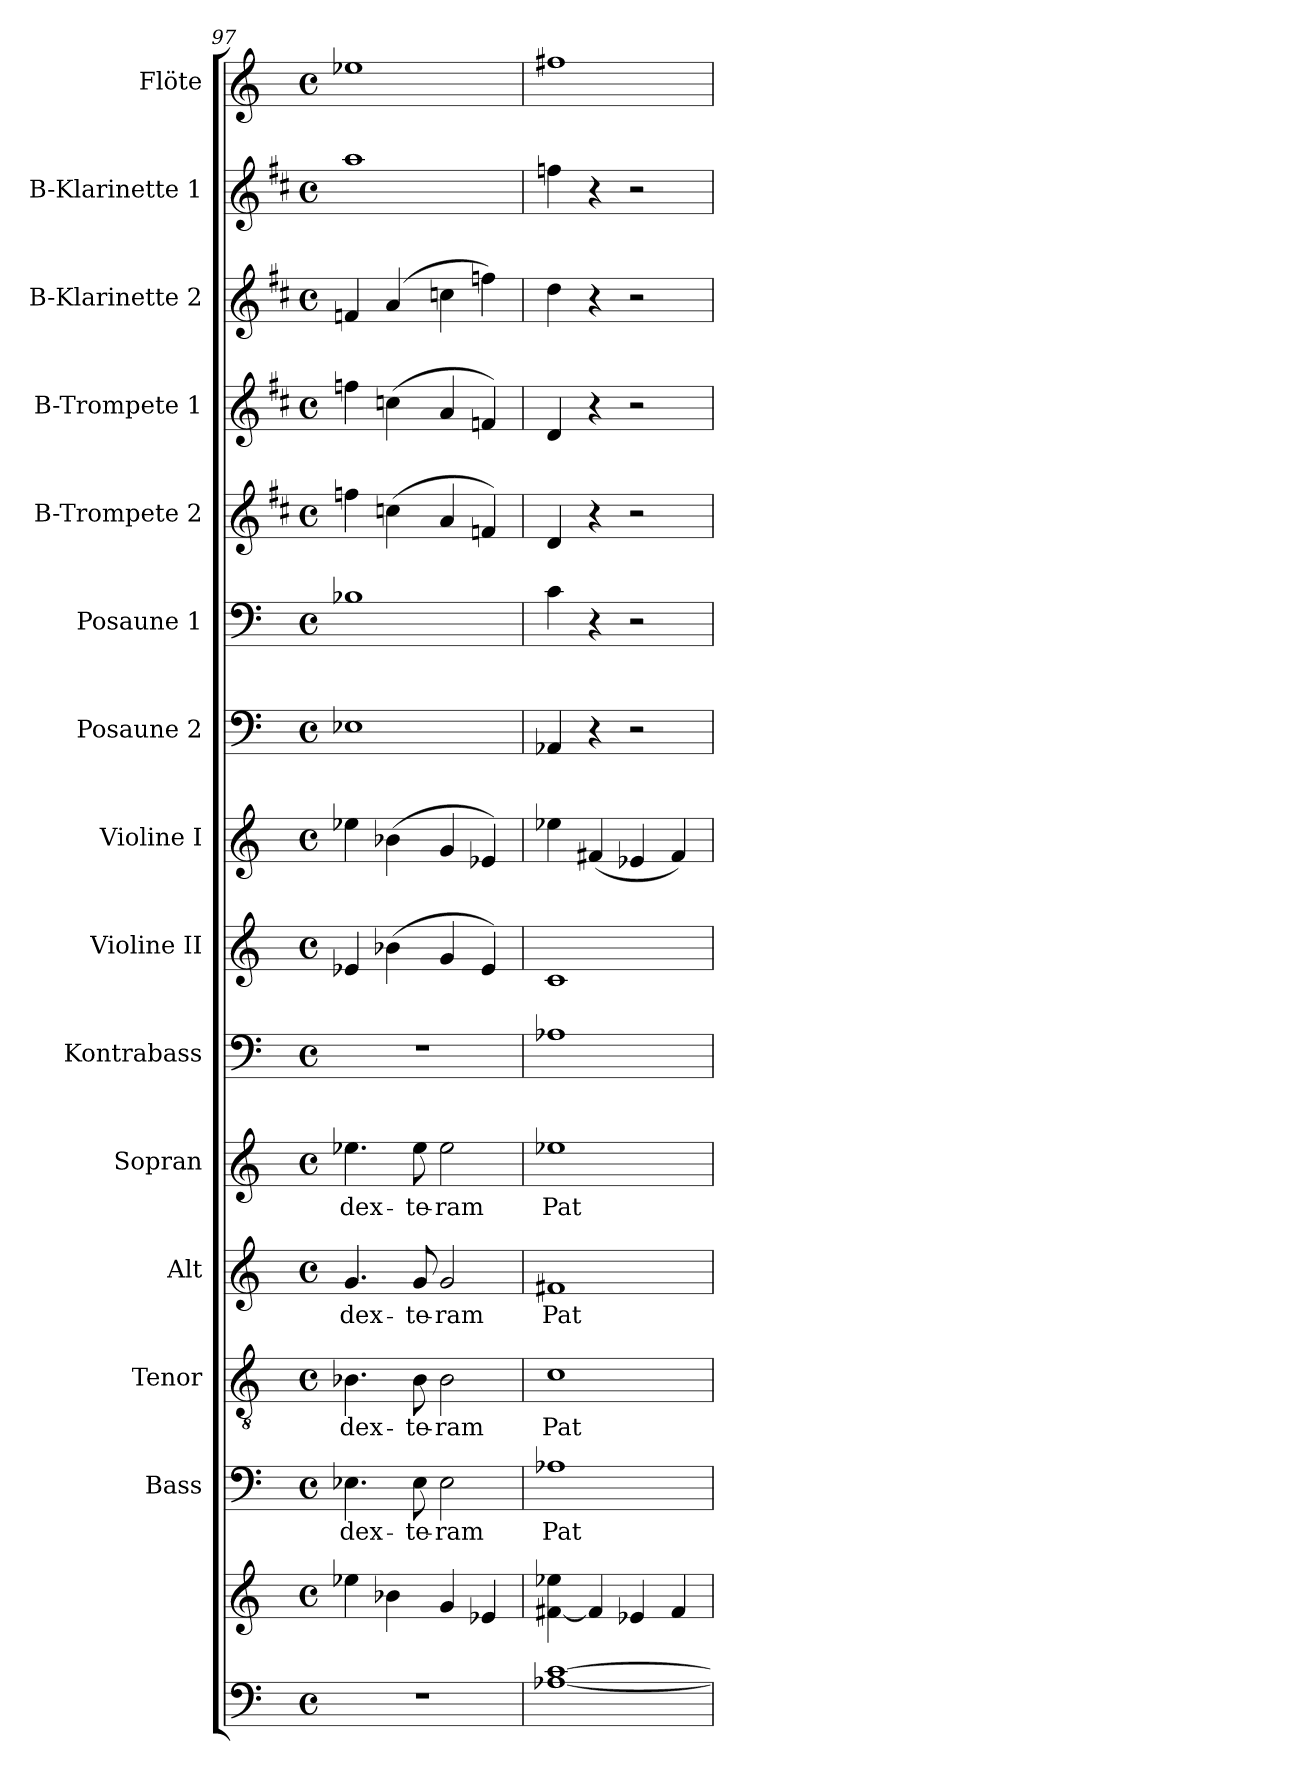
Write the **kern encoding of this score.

**kern	**kern	**kern	**text	**kern	**text	**kern	**text	**kern	**text	**kern	**kern	**kern	**kern	**kern	**kern	**kern	**kern	**kern	**kern
*part15	*part15	*part14	*part14	*part13	*part13	*part12	*part12	*part11	*part11	*part10	*part9	*part8	*part7	*part6	*part5	*part4	*part3	*part2	*part1
*staff16	*staff15	*staff14	*staff14	*staff13	*staff13	*staff12	*staff12	*staff11	*staff11	*staff10	*staff9	*staff8	*staff7	*staff6	*staff5	*staff4	*staff3	*staff2	*staff1
*	*	*I"Bass	*	*I"Tenor	*	*I"Alt	*	*I"Sopran	*	*I"Kontrabass	*I"Violine II	*I"Violine I	*I"Posaune 2	*I"Posaune 1	*I"B-Trompete 2	*I"B-Trompete 1	*I"B-Klarinette 2	*I"B-Klarinette 1	*I"Flöte
*	*	*I'B.	*	*I'T.	*	*I'A.	*	*I'S.	*	*I'Kb.	*I'Vl. II	*I'Vl. I	*I'Pos. 2	*I'Pos. 1	*I'B Trp. 2	*I'B Trp. 1	*I'B Kl. 2	*I'B Kl. 1	*I'Fl.
*clefF4	*clefG2	*clefF4	*	*clefGv2	*	*clefG2	*	*clefG2	*	*clefF4	*clefG2	*clefG2	*clefF4	*clefF4	*clefG2	*clefG2	*clefG2	*clefG2	*clefG2
*	*	*	*	*	*	*	*	*	*	*ITrd7c12	*	*	*	*	*ITrd1c2	*ITrd1c2	*ITrd1c2	*ITrd1c2	*
*k[]	*k[]	*k[]	*	*k[]	*	*k[]	*	*k[]	*	*k[]	*k[]	*k[]	*k[]	*k[]	*k[]	*k[]	*k[]	*k[]	*k[]
*C:	*C:	*C:	*	*C:	*	*C:	*	*C:	*	*C:	*C:	*C:	*C:	*C:	*C:	*C:	*C:	*C:	*C:
*M4/4	*M4/4	*M4/4	*	*M4/4	*	*M4/4	*	*M4/4	*	*M4/4	*M4/4	*M4/4	*M4/4	*M4/4	*M4/4	*M4/4	*M4/4	*M4/4	*M4/4
*met(c)	*met(c)	*met(c)	*	*met(c)	*	*met(c)	*	*met(c)	*	*met(c)	*met(c)	*met(c)	*met(c)	*met(c)	*met(c)	*met(c)	*met(c)	*met(c)	*met(c)
=97	=97	=97	=97	=97	=97	=97	=97	=97	=97	=97	=97	=97	=97	=97	=97	=97	=97	=97	=97
!	!	!	!LO:LY:b	!	!LO:LY:b	!	!LO:LY:b	!	!LO:LY:b	!	!	!	!	!	!	!	!	!	!
1r	4ee-X\	4.E-X\	dex-	4.B-X\	dex-	4.g/	dex-	4.ee-X\	dex-	1r	4e-X/	4ee-X\	1E-X	1B-X	4ee-X\	4ee-X\	4e-X/	1gg	1ee-X
.	4b-X\	.	.	.	.	.	.	.	.	.	(>4b-X\	(>4b-X\	.	.	(>4b-X\	(>4b-X\	(4g/	.	.
!	!	!	!LO:LY:b	!	!LO:LY:b	!	!LO:LY:b	!	!LO:LY:b	!	!	!	!	!	!	!	!	!	!
.	.	8E-\	-te-	8B-\	-te-	8g/	-te-	8ee-\	-te-	.	.	.	.	.	.	.	.	.	.
!	!	!	!LO:LY:b	!	!LO:LY:b	!	!LO:LY:b	!	!LO:LY:b	!	!	!	!	!	!	!	!	!	!
.	4g/	2E-\	-ram	2B-\	-ram	2g/	-ram	2ee-\	-ram	.	4g/	4g/	.	.	4g/	4g/	4b-X\	.	.
.	4e-X/	.	.	.	.	.	.	.	.	.	4e-/)	4e-X/)	.	.	4e-X/)	4e-X/)	4ee-X\)	.	.
=98	=98	=98	=98	=98	=98	=98	=98	=98	=98	=98	=98	=98	=98	=98	=98	=98	=98	=98	=98
!	!	!	!LO:LY:b	!	!LO:LY:b	!	!LO:LY:b	!	!LO:LY:b	!	!	!	!	!	!	!	!	!	!
[1A-X [1c	[<4f#X\ 4ee-X\	1A-X	Pat-	1c	Pat-	1f#X	Pat-	1ee-X	Pat-	1AA-X	1c	4ee-X\	4AA-X/	4c\	4c/	4c/	4cc\	4ee-X\	1ff#X
.	4f#/]	.	.	.	.	.	.	.	.	.	.	(<4f#X/	4r	4r	4r	4r	4r	4r	.
.	4e-X/	.	.	.	.	.	.	.	.	.	.	4e-X/	2r	2r	2r	2r	2r	2r	.
.	4f#/	.	.	.	.	.	.	.	.	.	.	4f#/)	.	.	.	.	.	.	.
=	=	=	=	=	=	=	=	=	=	=	=	=	=	=	=	=	=	=	=
*-	*-	*-	*-	*-	*-	*-	*-	*-	*-	*-	*-	*-	*-	*-	*-	*-	*-	*-	*-
